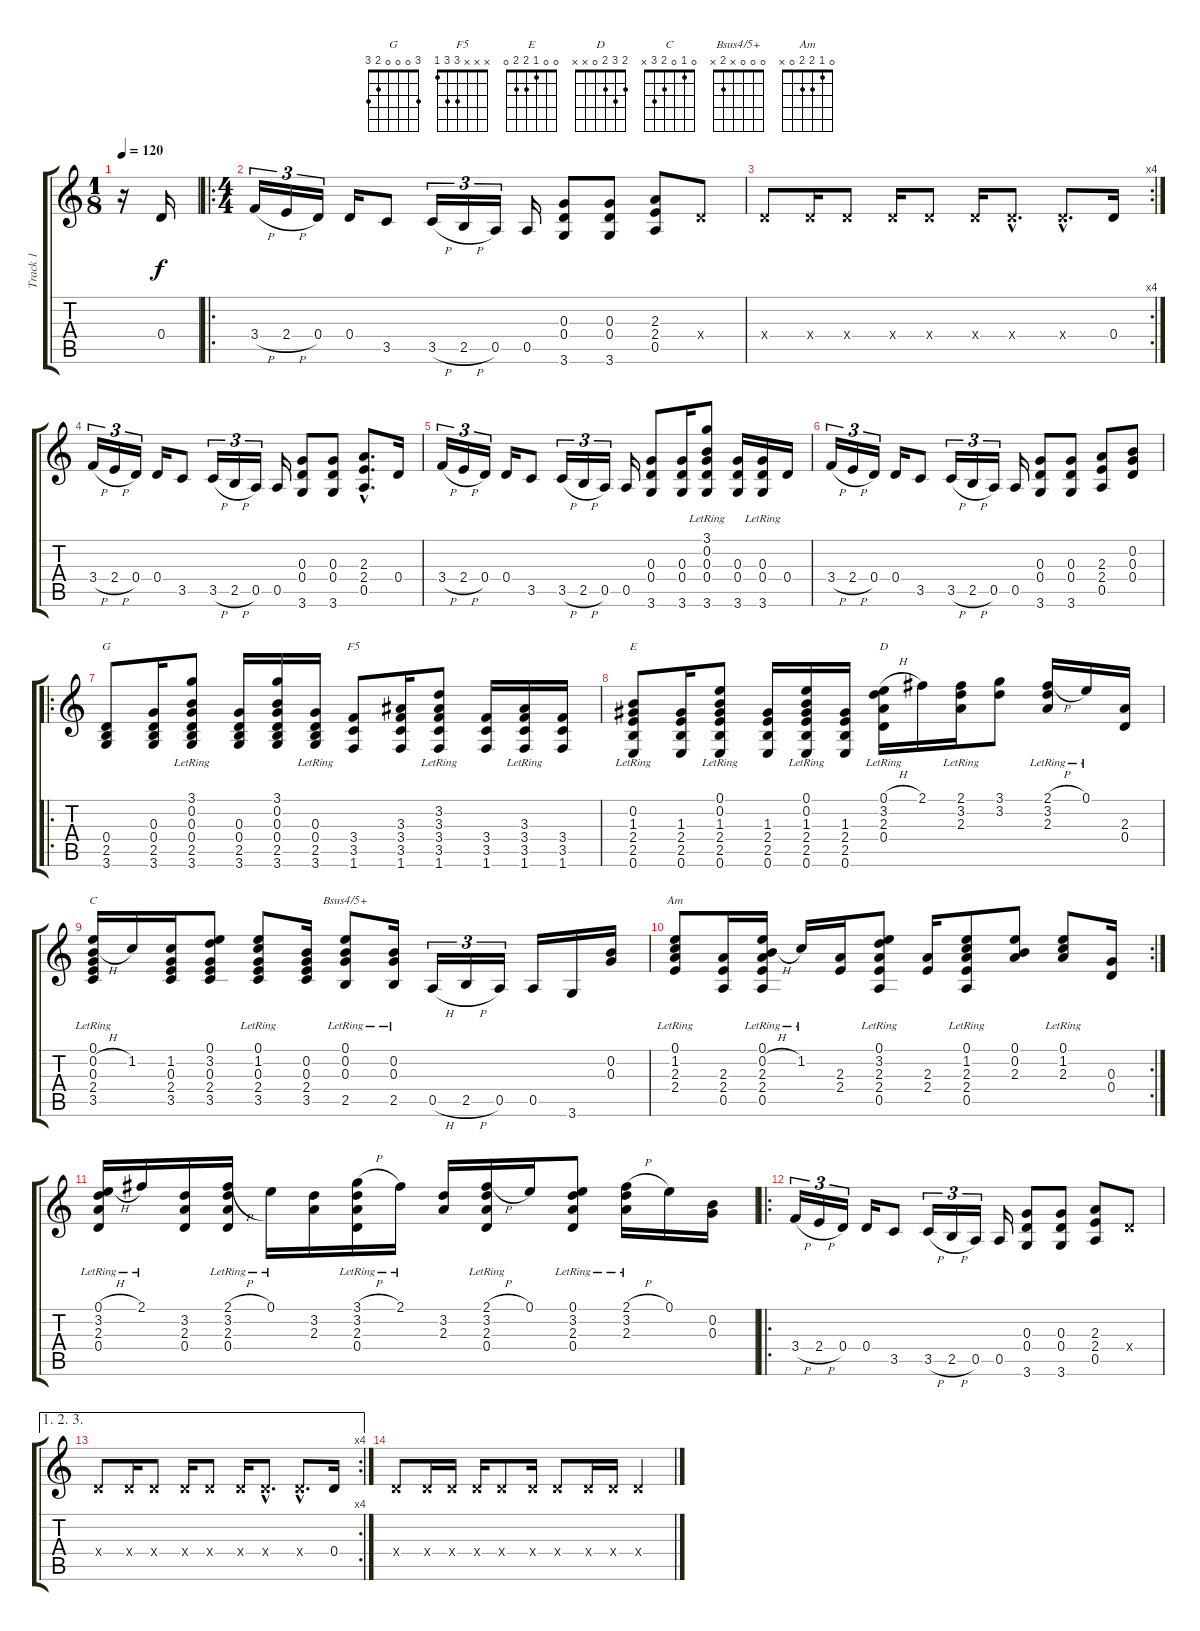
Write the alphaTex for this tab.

\track ("Track 1" "Track 1") {instrument acousticguitarsteel}
\staff {score tabs}
\tuning (E4 B3 G3 D3 A2 E2) {hide}
\chord ("G" 3 0 0 0 2 3)
\chord ("F5" x x x 3 3 1)
\chord ("E" 0 0 1 2 2 0)
\chord ("D" 2 3 2 0 x x)
\chord ("C" 0 1 0 2 3 x)
\chord ("Bsus4/5+" 0 0 0 x 2 x)
\chord ("Am" 0 1 2 2 0 x)
\ts (1 8)
\tempo 120
\clef g2
\ks c
r.16{dy f instrument acousticguitarsteel} 0.4.16 |
\ro
\ts (4 4)
3.4{h}.16{tu (3 2)} 2.4{h}.16{tu (3 2)} 0.4.16{tu (3 2)} 0.4.16 3.5.8 3.5{h}.16{tu (3 2)} 2.5{h}.16{tu (3 2)} 0.5.16{tu (3 2)} 0.5.16 (0.3 0.4 3.6).8 (0.3 0.4 3.6).8 (2.3 2.4 0.5).8 0.4{x}.8 |
\rc 4
0.4{x}.8 0.4{x}.16 0.4{x}.8 0.4{x}.16 0.4{x}.8 0.4{x}.16 0.4{hac x}.8{d} 0.4{hac x}.8{d} 0.4.16 |
3.4{h}.16{tu (3 2)} 2.4{h}.16{tu (3 2)} 0.4.16{tu (3 2)} 0.4.16 3.5.8 3.5{h}.16{tu (3 2)} 2.5{h}.16{tu (3 2)} 0.5.16{tu (3 2)} 0.5.16 (0.3 0.4 3.6).8 (0.3 0.4 3.6).8 (2.3{hac} 2.4{hac} 0.5{hac}).8{d} 0.4.16 |
3.4{h}.16{tu (3 2)} 2.4{h}.16{tu (3 2)} 0.4.16{tu (3 2)} 0.4.16 3.5.8 3.5{h}.16{tu (3 2)} 2.5{h}.16{tu (3 2)} 0.5.16{tu (3 2)} 0.5.16 (0.3 0.4 3.6).8 (0.3 0.4 3.6).16 (3.1{lr} 0.2{lr} 0.3 0.4 3.6).8 (0.3 0.4 3.6).16 (0.3{lr} 0.4 3.6).16 0.4.16 |
3.4{h}.16{tu (3 2)} 2.4{h}.16{tu (3 2)} 0.4.16{tu (3 2)} 0.4.16 3.5.8 3.5{h}.16{tu (3 2)} 2.5{h}.16{tu (3 2)} 0.5.16{tu (3 2)} 0.5.16 (0.3 0.4 3.6).8 (0.3 0.4 3.6).8 (2.3 2.4 0.5).8 (0.2 0.3 0.4).8 |
\ro
\section ("" "")
(0.4 2.5 3.6).8{ch "G"} (0.3 0.4 2.5 3.6).16 (3.1{lr} 0.2{lr} 0.3 0.4 2.5 3.6).8 (0.3 0.4 2.5 3.6).16 (3.1 0.2 0.3 0.4 2.5 3.6).16 (0.3{lr} 0.4 2.5 3.6).16 (3.4 3.5 1.6).8{ch "F5"} (3.3 3.4 3.5 1.6).16 (3.2{lr} 3.3{lr} 3.4 3.5 1.6).8 (3.4 3.5 1.6).16 (3.3{lr} 3.4 3.5 1.6).16 (3.4 3.5 1.6).16 |
(0.2{lr} 1.3 2.4 2.5 0.6).8{ch "E"} (1.3 2.4 2.5 0.6).16 (0.1{lr} 0.2{lr} 1.3 2.4 2.5 0.6).8 (1.3 2.4 2.5 0.6).16 (0.1{lr} 0.2{lr} 1.3 2.4 2.5 0.6).16 (1.3 2.4 2.5 0.6).16 (0.1{h} 3.2{lr} 2.3{lr} 0.4{lr}).16{ch "D"} 2.1.16 (2.1 3.2 2.3{lr}).16 (3.1 3.2).8 (2.1{h} 3.2{lr} 2.3{lr}).16 0.1{lr}.16 (2.3 0.4).16 |
(0.1{lr} 0.2{h} 0.3{lr} 2.4{lr} 3.5{lr}).16{ch "C"} 1.2.16 (1.2 0.3 2.4 3.5).16 (0.1 3.2 0.3 2.4 3.5).8 (0.1{lr} 1.2 0.3 2.4 3.5).8 (0.2 0.3 2.4 3.5).16 (0.1{lr} 0.2 0.3 2.5).8{ch "Bsus4/5+"} (0.2{lr} 0.3{lr} 2.5).16 0.5{h}.16{tu (3 2)} 2.5{h}.16{tu (3 2)} 0.5.16{tu (3 2)} 0.5.16 3.6.16 (0.2 0.3).16 |
\rc 2
(0.1{lr} 1.2{lr} 2.3 2.4).8{ch "Am"} (2.3 2.4 0.5).16 (0.1{lr} 0.2{h} 2.3{lr} 2.4{lr} 0.5{lr}).16 1.2{lr}.16 (2.3 2.4).16 (0.1{lr} 3.2{lr} 2.3 2.4 0.5{lr}).8 (2.3 2.4).16 (0.1 1.2 2.3 2.4{lr} 0.5{lr}).8 (0.1 0.2 2.3).8 (0.1{lr} 1.2{lr} 2.3).8 (0.3 0.4).16 |
(0.1{h} 3.2{lr} 2.3{lr} 0.4{lr}).16 2.1{lr}.16 (3.2 2.3 0.4).16 (2.1{h} 3.2{lr} 2.3{lr} 0.4{lr}).16 0.1{lr}.16 (3.2 2.3).16 (3.1{h} 3.2{lr} 2.3{lr} 0.4).16 2.1{lr}.16 (3.2 2.3).16 (2.1{h} 3.2{lr} 2.3{lr} 0.4{lr}).16 0.1.16 (0.1 3.2 2.3 0.4{lr}).8 (2.1{h} 3.2{lr} 2.3{lr}).16 0.1.16 (0.2 0.3).16 |
\ro
3.4{h}.16{tu (3 2)} 2.4{h}.16{tu (3 2)} 0.4.16{tu (3 2)} 0.4.16 3.5.8 3.5{h}.16{tu (3 2)} 2.5{h}.16{tu (3 2)} 0.5.16{tu (3 2)} 0.5.16 (0.3 0.4 3.6).8 (0.3 0.4 3.6).8 (2.3 2.4 0.5).8 0.4{x}.8 |
\ae (1 2 3)
\rc 4
0.4{x}.8 0.4{x}.16 0.4{x}.8 0.4{x}.16 0.4{x}.8 0.4{x}.16 0.4{hac x}.8{d} 0.4{hac x}.8{d} 0.4.16 |
0.4{x}.8 0.4{x}.16 0.4{x}.16 0.4{x}.16 0.4{x}.8 0.4{x}.16 0.4{x}.8 0.4{x}.16 0.4{x}.16 0.4{x}.4
